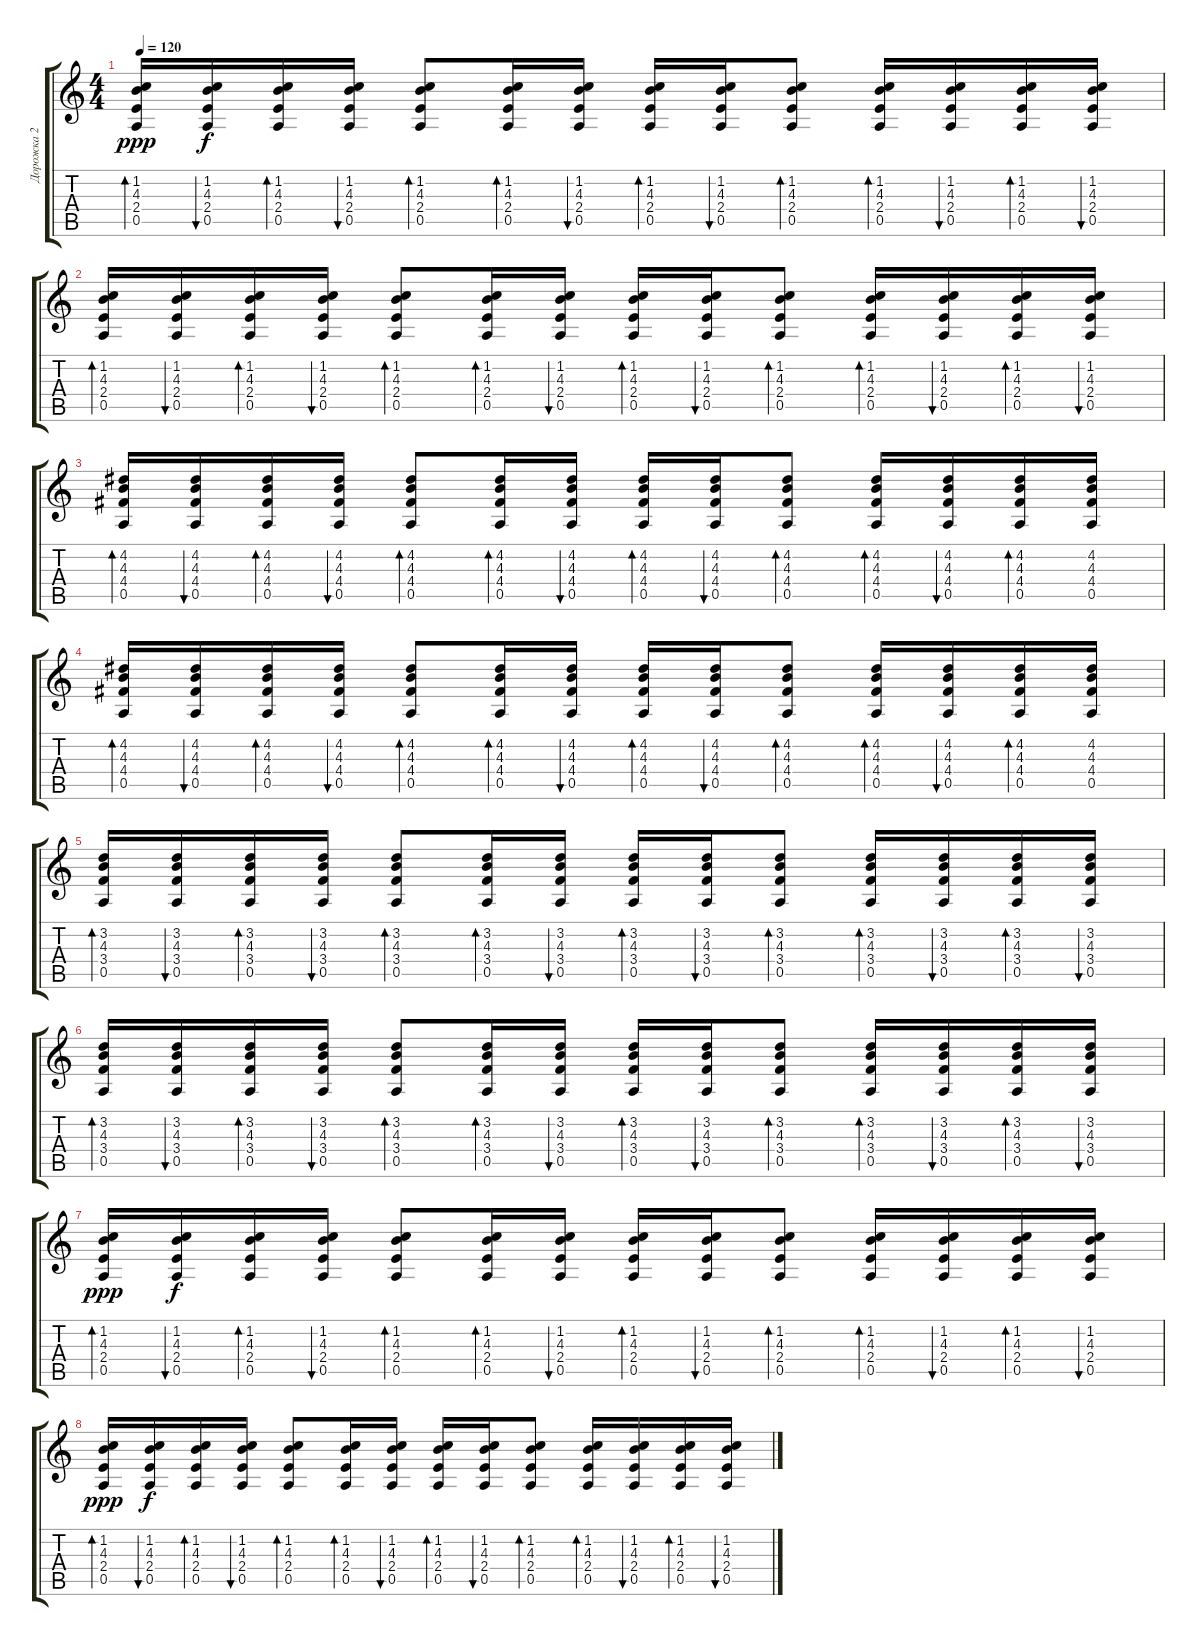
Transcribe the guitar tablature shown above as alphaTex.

\track ("Дорожка 2" "Дорожка 2") {instrument acousticguitarsteel}
\staff {score tabs}
\tuning (E4 B3 G3 D3 A2 E2) {hide}
\ts (4 4)
\tempo 120
\clef g2
\ks c
(1.2 4.3 2.4 0.5).16{bd 60 dy ppp} (1.2 4.3 2.4 0.5).16{bu 60 dy f} (1.2 4.3 2.4 0.5).16{bd 60} (1.2 4.3 2.4 0.5).16{bu 60} (1.2 4.3 2.4 0.5).8{bd 60} (1.2 4.3 2.4 0.5).16{bd 60} (1.2 4.3 2.4 0.5).16{bu 60} (1.2 4.3 2.4 0.5).16{bd 60} (1.2 4.3 2.4 0.5).16{bu 60} (1.2 4.3 2.4 0.5).8{bd 60} (1.2 4.3 2.4 0.5).16{bd 60} (1.2 4.3 2.4 0.5).16{bu 60} (1.2 4.3 2.4 0.5).16{bd 60} (1.2 4.3 2.4 0.5).16{bu 60} |
(1.2 4.3 2.4 0.5).16{bd 60} (1.2 4.3 2.4 0.5).16{bu 60} (1.2 4.3 2.4 0.5).16{bd 60} (1.2 4.3 2.4 0.5).16{bu 60} (1.2 4.3 2.4 0.5).8{bd 60} (1.2 4.3 2.4 0.5).16{bd 60} (1.2 4.3 2.4 0.5).16{bu 60} (1.2 4.3 2.4 0.5).16{bd 60} (1.2 4.3 2.4 0.5).16{bu 60} (1.2 4.3 2.4 0.5).8{bd 60} (1.2 4.3 2.4 0.5).16{bd 60} (1.2 4.3 2.4 0.5).16{bu 60} (1.2 4.3 2.4 0.5).16{bd 60} (1.2 4.3 2.4 0.5).16{bu 60} |
(4.2 4.3 4.4 0.5).16{bd 60} (4.2 4.3 4.4 0.5).16{bu 60} (4.2 4.3 4.4 0.5).16{bd 60} (4.2 4.3 4.4 0.5).16{bu 60} (4.2 4.3 4.4 0.5).8{bd 60} (4.2 4.3 4.4 0.5).16{bd 30} (4.2 4.3 4.4 0.5).16{bu 30} (4.2 4.3 4.4 0.5).16{bd 30} (4.2 4.3 4.4 0.5).16{bu 30} (4.2 4.3 4.4 0.5).8{bd 30} (4.2 4.3 4.4 0.5).16{bd 30} (4.2 4.3 4.4 0.5).16{bu 30} (4.2 4.3 4.4 0.5).16{bd 30} (4.2 4.3 4.4 0.5).16 |
(4.2 4.3 4.4 0.5).16{bd 60} (4.2 4.3 4.4 0.5).16{bu 60} (4.2 4.3 4.4 0.5).16{bd 60} (4.2 4.3 4.4 0.5).16{bu 60} (4.2 4.3 4.4 0.5).8{bd 60} (4.2 4.3 4.4 0.5).16{bd 30} (4.2 4.3 4.4 0.5).16{bu 30} (4.2 4.3 4.4 0.5).16{bd 30} (4.2 4.3 4.4 0.5).16{bu 30} (4.2 4.3 4.4 0.5).8{bd 30} (4.2 4.3 4.4 0.5).16{bd 30} (4.2 4.3 4.4 0.5).16{bu 30} (4.2 4.3 4.4 0.5).16{bd 30} (4.2 4.3 4.4 0.5).16 |
(3.2 4.3 3.4 0.5).16{bd 30} (3.2 4.3 3.4 0.5).16{bu 30} (3.2 4.3 3.4 0.5).16{bd 30} (3.2 4.3 3.4 0.5).16{bu 30} (3.2 4.3 3.4 0.5).8{bd 30} (3.2 4.3 3.4 0.5).16{bd 30} (3.2 4.3 3.4 0.5).16{bu 30} (3.2 4.3 3.4 0.5).16{bd 30} (3.2 4.3 3.4 0.5).16{bu 30} (3.2 4.3 3.4 0.5).8{bd 30} (3.2 4.3 3.4 0.5).16{bd 30} (3.2 4.3 3.4 0.5).16{bu 30} (3.2 4.3 3.4 0.5).16{bd 30} (3.2 4.3 3.4 0.5).16{bu 30} |
(3.2 4.3 3.4 0.5).16{bd 30} (3.2 4.3 3.4 0.5).16{bu 30} (3.2 4.3 3.4 0.5).16{bd 30} (3.2 4.3 3.4 0.5).16{bu 30} (3.2 4.3 3.4 0.5).8{bd 30} (3.2 4.3 3.4 0.5).16{bd 30} (3.2 4.3 3.4 0.5).16{bu 30} (3.2 4.3 3.4 0.5).16{bd 30} (3.2 4.3 3.4 0.5).16{bu 30} (3.2 4.3 3.4 0.5).8{bd 30} (3.2 4.3 3.4 0.5).16{bd 30} (3.2 4.3 3.4 0.5).16{bu 30} (3.2 4.3 3.4 0.5).16{bd 30} (3.2 4.3 3.4 0.5).16{bu 30} |
(1.2 4.3 2.4 0.5).16{bd 60 dy ppp} (1.2 4.3 2.4 0.5).16{bu 60 dy f} (1.2 4.3 2.4 0.5).16{bd 60} (1.2 4.3 2.4 0.5).16{bu 60} (1.2 4.3 2.4 0.5).8{bd 60} (1.2 4.3 2.4 0.5).16{bd 60} (1.2 4.3 2.4 0.5).16{bu 60} (1.2 4.3 2.4 0.5).16{bd 60} (1.2 4.3 2.4 0.5).16{bu 60} (1.2 4.3 2.4 0.5).8{bd 60} (1.2 4.3 2.4 0.5).16{bd 60} (1.2 4.3 2.4 0.5).16{bu 60} (1.2 4.3 2.4 0.5).16{bd 60} (1.2 4.3 2.4 0.5).16{bu 60} |
(1.2 4.3 2.4 0.5).16{bd 60 dy ppp} (1.2 4.3 2.4 0.5).16{bu 60 dy f} (1.2 4.3 2.4 0.5).16{bd 60} (1.2 4.3 2.4 0.5).16{bu 60} (1.2 4.3 2.4 0.5).8{bd 60} (1.2 4.3 2.4 0.5).16{bd 60} (1.2 4.3 2.4 0.5).16{bu 60} (1.2 4.3 2.4 0.5).16{bd 60} (1.2 4.3 2.4 0.5).16{bu 60} (1.2 4.3 2.4 0.5).8{bd 60} (1.2 4.3 2.4 0.5).16{bd 60} (1.2 4.3 2.4 0.5).16{bu 60} (1.2 4.3 2.4 0.5).16{bd 60} (1.2 4.3 2.4 0.5).16{bu 60}
